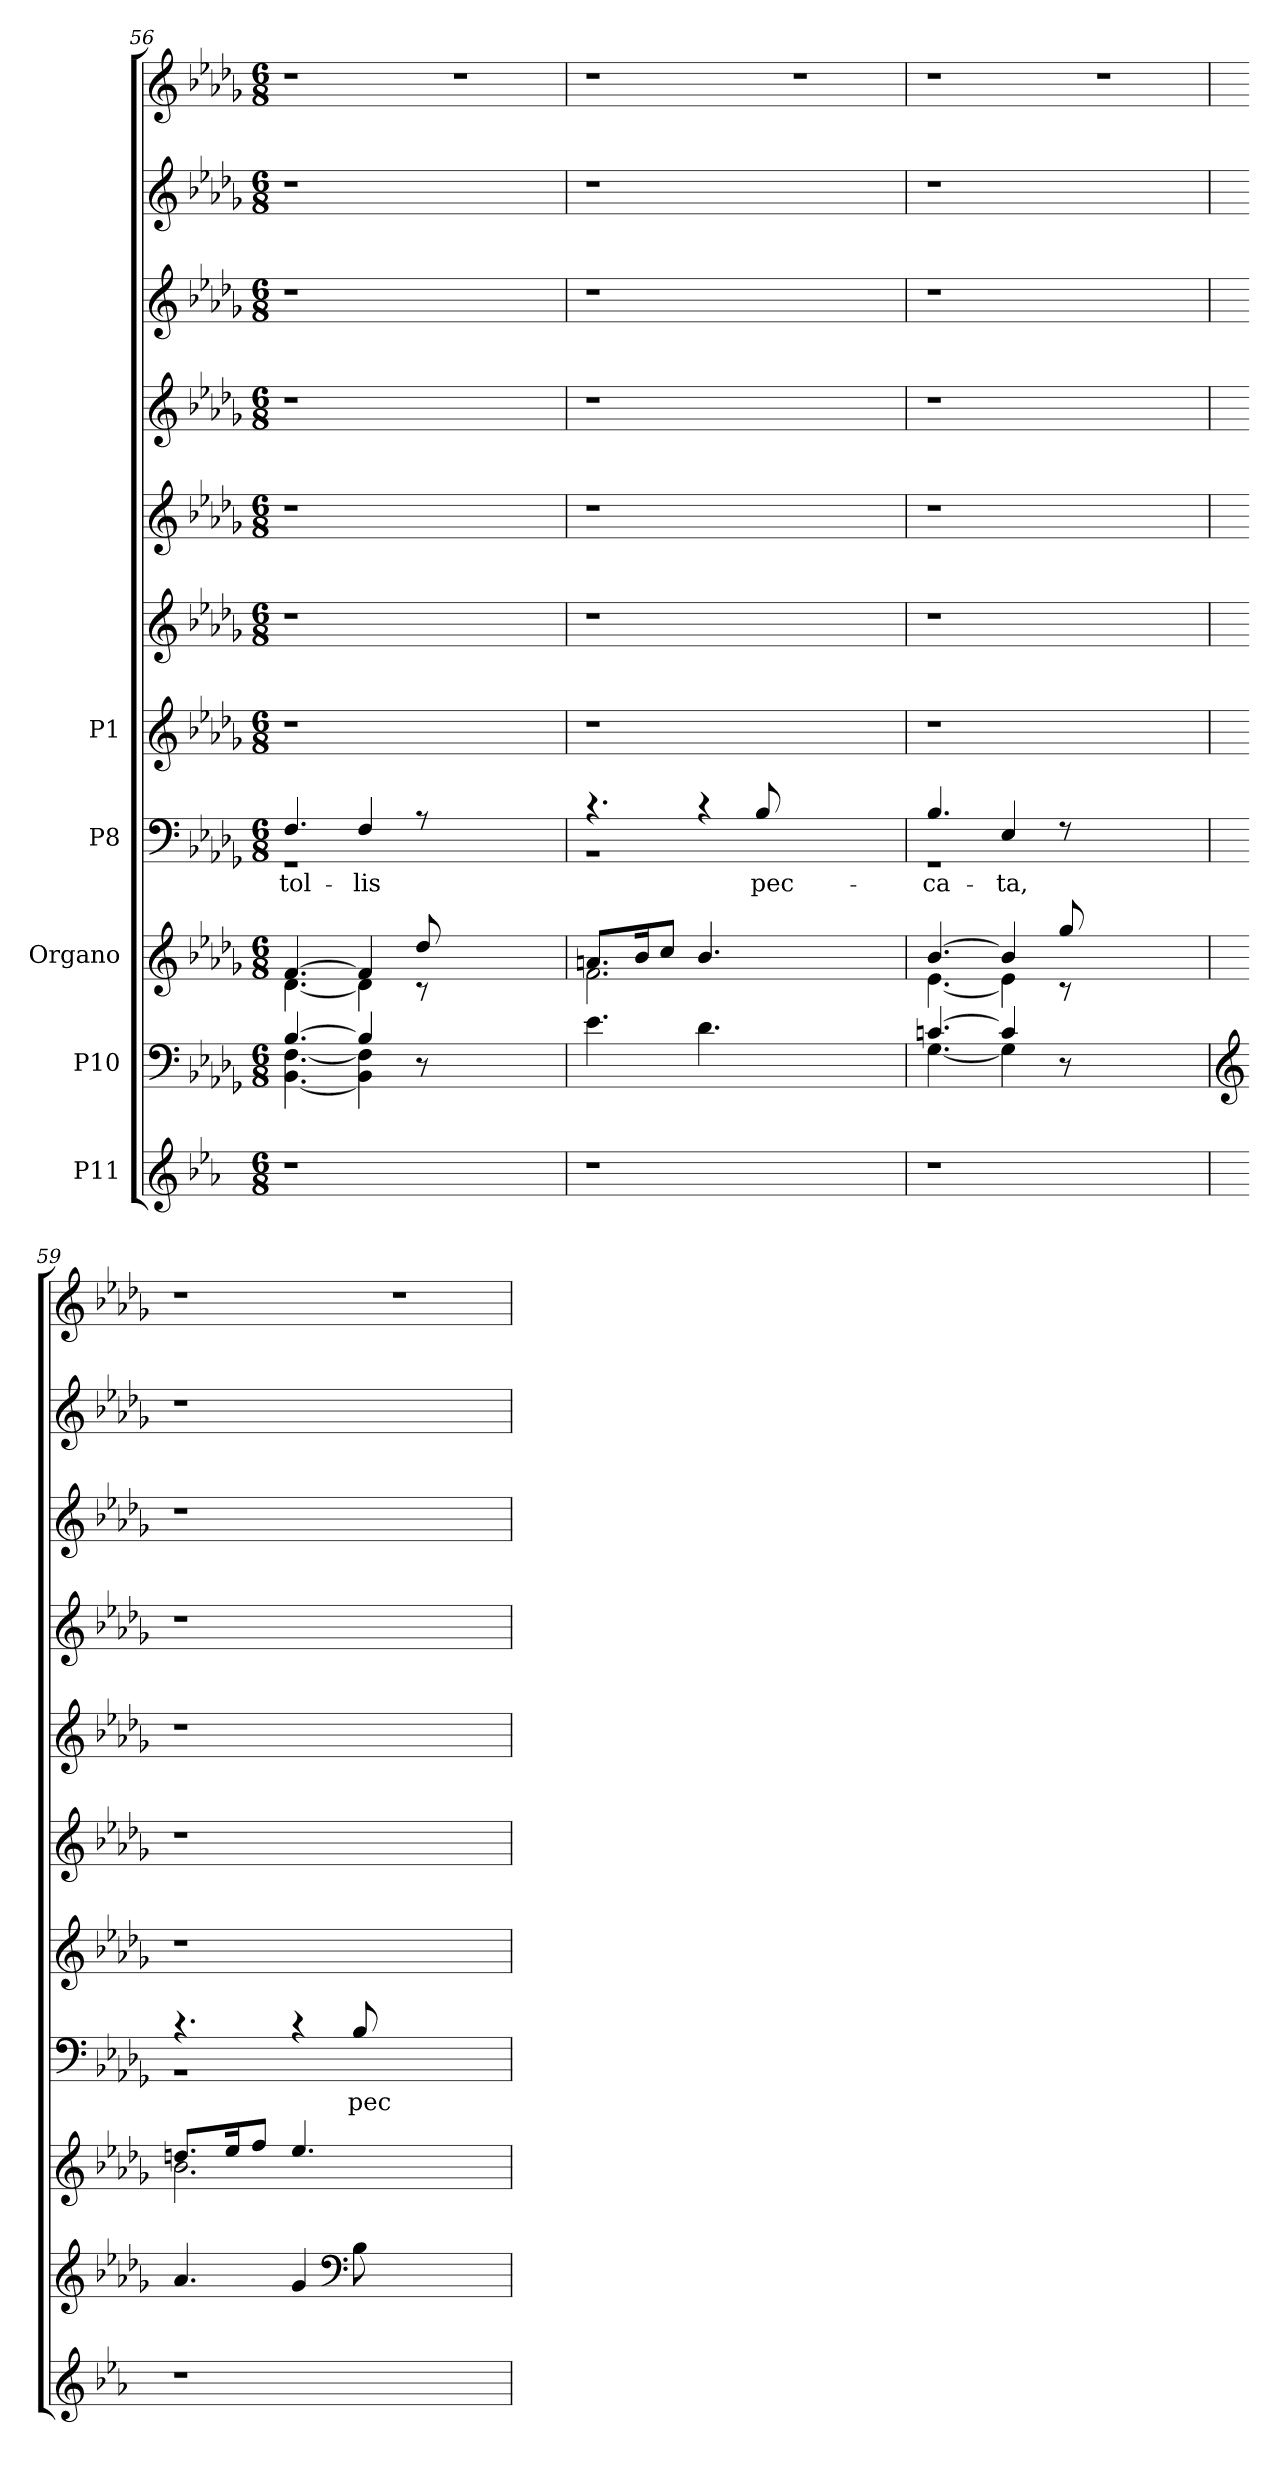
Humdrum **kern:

**kern	**kern	**kern	**kern	**text	**kern	**kern	**kern	**kern	**kern	**kern	**kern
*part5	*part4	*part3	*part2	*part2	*part1	*part1	*part1	*part1	*part1	*part1	*part1
*staff11	*staff10	*staff9	*staff8	*staff8	*staff7	*staff6	*staff5	*staff4	*staff3	*staff2	*staff1
*I"P11	*I"P10	*I"Organo	*I"P8	*	*I"P1	*	*	*	*	*	*
*clefG2	*clefF4	*clefG2	*clefF4	*	*clefG2	*clefG2	*clefG2	*clefG2	*clefG2	*clefG2	*clefG2
*k[b-e-a-]	*k[b-e-a-d-g-]	*k[b-e-a-d-g-]	*k[b-e-a-d-g-]	*	*k[b-e-a-d-g-]	*k[b-e-a-d-g-]	*k[b-e-a-d-g-]	*k[b-e-a-d-g-]	*k[b-e-a-d-g-]	*k[b-e-a-d-g-]	*k[b-e-a-d-g-]
*E-:	*D-:	*D-:	*D-:	*	*D-:	*D-:	*D-:	*D-:	*D-:	*D-:	*D-:
*M6/8	*M6/8	*M6/8	*M6/8	*	*M6/8	*M6/8	*M6/8	*M6/8	*M6/8	*M6/8	*M6/8
=56	=56	=56	=56	=56	=56	=56	=56	=56	=56	=56	=56
!LO:N:vis=1	!	!	!	!	!	!	!	!	!	!	!
*	*^	*^	*	*	*	*	*	*	*	*	*
*	*	*	*	*	*^	*	*	*	*	*	*	*	*
!	!	!	!	!	!	!LO:N:vis=1	!LO:LY:a:color=#000000	!LO:N:vis=1	!LO:N:vis=1	!LO:N:vis=1	!LO:N:vis=1	!LO:N:vis=1	!LO:N:vis=1	!LO:N:vis=1
2.r	[4.B-i/	[4.BB-i\ [4.Fi	[4.fi/	[4.d-i\	4.Fi/	2.r	tol-	2.r	2.r	2.r	2.r	2.r	2.r	2.r
!	!	!	!	!	!	!	!LO:LY:a:color=#000000	!	!	!	!	!	!	!
.	4B-i/]	4BB-i\] 4Fi]	4fi/]	4d-i\]	4Fi/	.	-lis	.	.	.	.	.	.	.
.	8r	8ryy	8dd-i/	8r	8r	.	.	.	.	.	.	.	.	.
!	!	!	!	!	!	!	!	!	!	!	!	!	!	!LO:N:vis=1
2.ryy	2.ryy	2.ryy	2.ryy	2.ryy	2.ryy	2.ryy	.	2.ryy	2.ryy	2.ryy	2.ryy	2.ryy	2.ryy	2.r
=57	=57	=57	=57	=57	=57	=57	=57	=57	=57	=57	=57	=57	=57	=57
!LO:N:vis=1	!	!	!	!	!	!LO:N:vis=1	!	!LO:N:vis=1	!LO:N:vis=1	!LO:N:vis=1	!LO:N:vis=1	!LO:N:vis=1	!LO:N:vis=1	!LO:N:vis=1
*	*v	*v	*	*	*	*	*	*	*	*	*	*	*	*
2.r	4.e-i\	8.ani/L	2.fi\	4.r	2.r	.	2.r	2.r	2.r	2.r	2.r	2.r	2.r
.	.	16b-i/k	.	.	.	.	.	.	.	.	.	.	.
.	.	8cci/J	.	.	.	.	.	.	.	.	.	.	.
.	4.d-i\	4.b-i/	.	4r	.	.	.	.	.	.	.	.	.
!	!	!	!	!	!	!LO:LY:a:color=#000000	!	!	!	!	!	!	!
.	.	.	.	8B-i/	.	pec-	.	.	.	.	.	.	.
!	!	!	!	!	!	!	!	!	!	!	!	!	!LO:N:vis=1
2.ryy	2.ryy	2.ryy	2.ryy	2.ryy	2.ryy	.	2.ryy	2.ryy	2.ryy	2.ryy	2.ryy	2.ryy	2.r
=58	=58	=58	=58	=58	=58	=58	=58	=58	=58	=58	=58	=58	=58
!LO:N:vis=1	!	!	!	!	!	!	!	!	!	!	!	!	!
*	*^	*	*	*	*	*	*	*	*	*	*	*	*
!	!	!	!	!	!	!LO:N:vis=1	!LO:LY:a:color=#000000	!LO:N:vis=1	!LO:N:vis=1	!LO:N:vis=1	!LO:N:vis=1	!LO:N:vis=1	!LO:N:vis=1	!LO:N:vis=1
2.r	[4.cni/	[4.G-i\	[4.b-i/	[4.e-i\	4.B-i/	2.r	-ca-	2.r	2.r	2.r	2.r	2.r	2.r	2.r
!	!	!	!	!	!	!	!LO:LY:a:color=#000000	!	!	!	!	!	!	!
.	4ci/]	4G-i\]	4b-i/]	4e-i\]	4E-i/	.	-ta,	.	.	.	.	.	.	.
.	8r	8ryy	8gg-i/	8r	8r	.	.	.	.	.	.	.	.	.
!	!	!	!	!	!	!	!	!	!	!	!	!	!	!LO:N:vis=1
2.ryy	2.ryy	2.ryy	2.ryy	2.ryy	2.ryy	2.ryy	.	2.ryy	2.ryy	2.ryy	2.ryy	2.ryy	2.ryy	2.r
*	*v	*v	*	*	*	*	*	*	*	*	*	*	*	*
!!LO:PB:g=z
=59	=59	=59	=59	=59	=59	=59	=59	=59	=59	=59	=59	=59	=59
*	*clefG2	*	*	*	*	*	*	*	*	*	*	*	*
*	*^	*	*	*	*	*	*	*	*	*	*	*	*
!LO:N:vis=1	!	!	!	!	!	!LO:N:vis=1	!	!LO:N:vis=1	!LO:N:vis=1	!LO:N:vis=1	!LO:N:vis=1	!LO:N:vis=1	!LO:N:vis=1	!LO:N:vis=1
*	*v	*v	*	*	*	*	*	*	*	*	*	*	*	*
2.r	4.a-i/	8.ddni/L	2.b-i\	4.r	2.r	.	2.r	2.r	2.r	2.r	2.r	2.r	2.r
.	.	16ee-i/k	.	.	.	.	.	.	.	.	.	.	.
.	.	8ffi/J	.	.	.	.	.	.	.	.	.	.	.
.	4g-i/	4.ee-i/	.	4r	.	.	.	.	.	.	.	.	.
*	*clefF4	*	*	*	*	*	*	*	*	*	*	*	*
!	!	!	!	!	!	!LO:LY:a:color=#000000	!	!	!	!	!	!	!
.	8B-i\	.	.	8B-i/	.	pec-	.	.	.	.	.	.	.
!	!	!	!	!	!	!	!	!	!	!	!	!	!LO:N:vis=1
2.ryy	2.ryy	2.ryy	2.ryy	2.ryy	2.ryy	.	2.ryy	2.ryy	2.ryy	2.ryy	2.ryy	2.ryy	2.r
*	*	*v	*v	*	*	*	*	*	*	*	*	*	*
*	*	*	*v	*v	*	*	*	*	*	*	*	*
=	=	=	=	=	=	=	=	=	=	=	=
*-	*-	*-	*-	*-	*-	*-	*-	*-	*-	*-	*-
